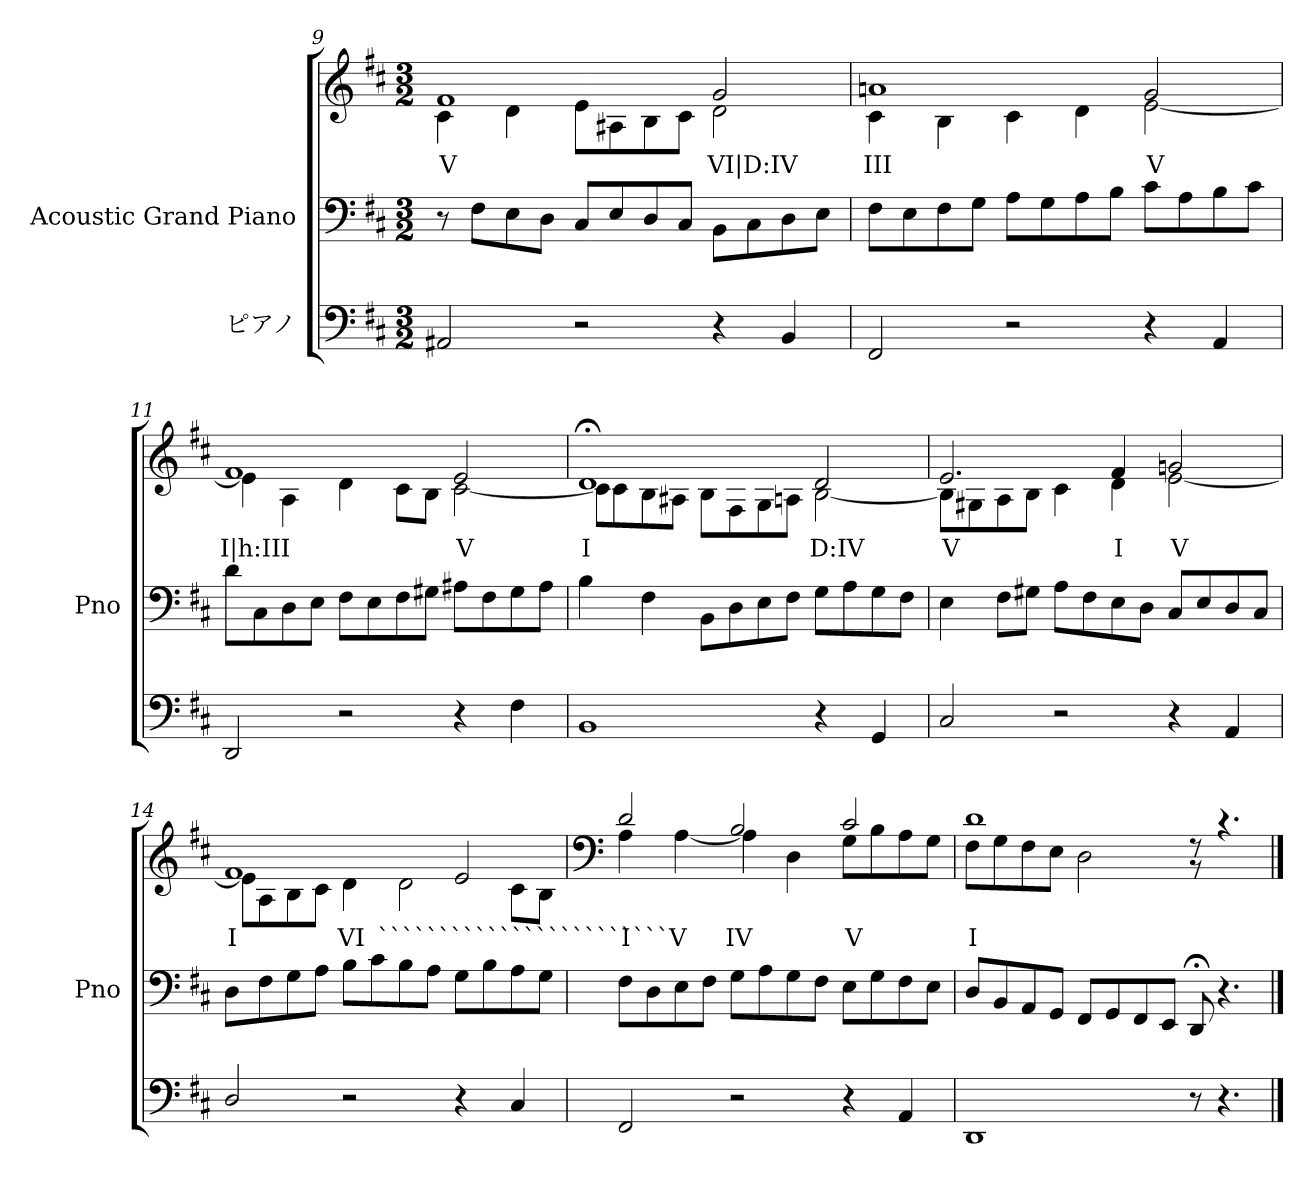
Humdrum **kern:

**kern	**kern	**kern	**text
*part2	*part1	*part1	*part1
*staff3	*staff2	*staff1	*staff1
*I"ピアノ	*I"Acoustic Grand Piano	*	*
*	*I'Pno	*	*
!!LO:PB:g=z
*clefF4	*clefF4	*clefG2	*
*k[f#c#]	*k[f#c#]	*k[f#c#]	*
*D:	*D:	*D:	*
*M3/2	*M3/2	*M3/2	*
=9	=9	=9	=9
*	*	*^	*
!	!	!	!	!LO:LY:b
2AA#X/	8r	1f#	4c#\	V
.	8F#\L	.	.	.
.	8E\	.	4d\	.
.	8D\J	.	.	.
2r	8C#/L	.	8e\L	.
.	8E/	.	8A#X\	.
.	8D/	.	8B\	.
.	8C#/J	.	8c#\J	.
!	!	!	!	!LO:LY:b
4r	8BB\L	2g/	2d\	VI|D:IV
.	8C#\	.	.	.
4BB/	8D\	.	.	.
.	8E\J	.	.	.
=10	=10	=10	=10	=10
!	!	!	!	!LO:LY:b
2FF#/	8F#\L	1an	4c#\	III
.	8E\	.	.	.
.	8F#\	.	4B\	.
.	8G\J	.	.	.
2r	8A\L	.	4c#\	.
.	8G\	.	.	.
.	8A\	.	4d\	.
.	8B\J	.	.	.
!	!	!	!	!LO:LY:b
4r	8c#\L	2g/	[<2e\	V
.	8A\	.	.	.
4AA/	8B\	.	.	.
.	8c#\J	.	.	.
=11	=11	=11	=11	=11
!	!	!	!	!LO:LY:b
2DD/	8d\L	1f#	4e\]	I|h:III
.	8C#\	.	.	.
.	8D\	.	4A\	.
.	8E\J	.	.	.
2r	8F#\L	.	4d\	.
.	8E\	.	.	.
.	8F#\	.	8c#\L	.
.	8G#X\J	.	8B\J	.
!	!	!	!	!LO:LY:b
4r	8A#X\L	2e/	[<2c#\	V
.	8F#\	.	.	.
4F#\	8G#\	.	.	.
.	8A#\J	.	.	.
!!LO:LB:g=z	!!
=12	=12	=12	=12	=12
!	!	!	!	!LO:LY:b
1BB	4B\	1d;<	8c#\L]	I
.	.	.	8c#\	.
.	4F#\	.	8B\	.
.	.	.	8A#X\J	.
.	8BB\L	.	8B\L	.
.	8D\	.	8F#\	.
.	8E\	.	8G\	.
.	8F#\J	.	8An\J	.
!	!	!	!	!LO:LY:b
4r	8G\L	2d/	[<2B\	D:IV
.	8A\	.	.	.
4GG/	8G\	.	.	.
.	8F#\J	.	.	.
=13	=13	=13	=13	=13
!	!	!	!	!LO:LY:b
2C#/	4E\	2.e/	8B\L]	V
.	.	.	8G#X\	.
.	8F#\L	.	8A\	.
.	8G#X\J	.	8B\J	.
2r	8A\L	.	4c#\	.
.	8F#\	.	.	.
!	!	!	!	!LO:LY:b
.	8E\	4f#/	4d\	I
.	8D\J	.	.	.
!	!	!	!	!LO:LY:b
4r	8C#/L	2gn/	[<2e\	V
.	8E/	.	.	.
4AA/	8D/	.	.	.
.	8C#/J	.	.	.
=14	=14	=14	=14	=14
!	!	!	!	!LO:LY:b
2D/	8D\L	1f#	8e\L]	I
.	8F#\	.	8A\	.
.	8G\	.	8B\	.
.	8A\J	.	8c#\J	.
!	!	!	!	!LO:LY:b
2r	8B\L	.	4d\	VI
.	8c#\	.	.	.
!	!	!	!	!LO:LY:b
.	8B\	.	2d\	````````````````````````V
.	8A\J	.	.	.
4r	8G\L	2e/	.	.
.	8B\	.	.	.
4C#/	8A\	.	8c#\L	.
.	8G\J	.	8B\J	.
!!LO:LB:g=z	!!
=15	=15	=15	=15	=15
*	*	*clefF4	*	*
!	!	!	!	!LO:LY:b
2FF#/	8F#\L	2d/	4A\	I
.	8D\	.	.	.
.	8E\	.	[<4A\	.
.	8F#\J	.	.	.
!	!	!	!	!LO:LY:b
2r	8G\L	2B/	4A\]	IV
.	8A\	.	.	.
.	8G\	.	4D\	.
.	8F#\J	.	.	.
!	!	!	!	!LO:LY:b
4r	8E\L	2c#/	8G\L	V
.	8G\	.	8B\	.
4AA/	8F#\	.	8A\	.
.	8E\J	.	8G\J	.
=16	=16	=16	=16	=16
!	!	!	!	!LO:LY:b
1DD	8D/L	1d	8F#\L	I
.	8BB/	.	8G\	.
.	8AA/	.	8F#\	.
.	8GG/J	.	8E\J	.
.	8FF#/L	.	2D\	.
.	8GG/	.	.	.
.	8FF#/	.	.	.
.	8EE/J	.	.	.
8r	8DD;/	8rBB	8rF	.
4.r	4.r	4.rc	4.ryy	.
*	*	*v	*v	*
==	==	==	==
*-	*-	*-	*-
